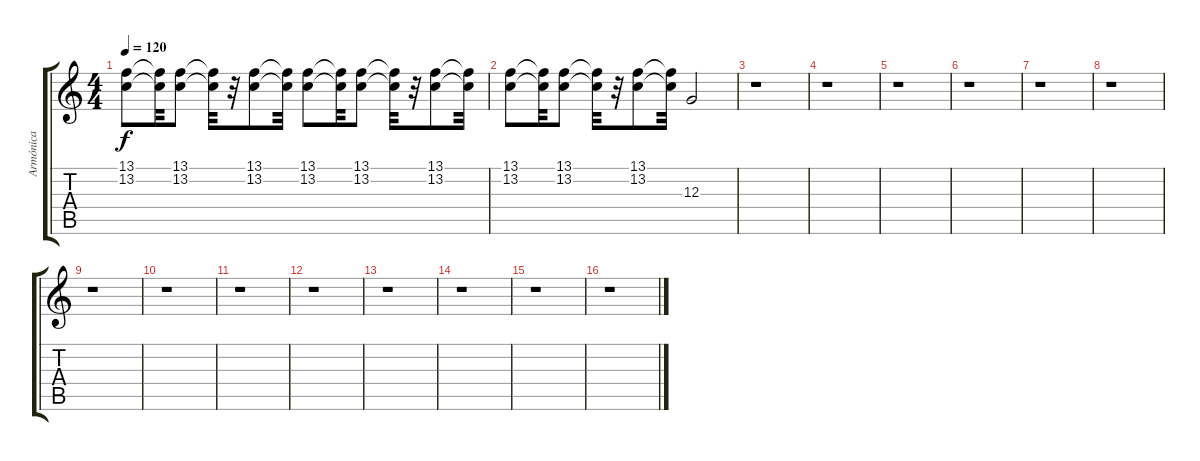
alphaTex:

\track ("Armónica" "Armónica") {instrument harmonica}
\staff {score tabs}
\tuning (E4 B3 G3 D3 A2 E2) {hide}
\ts (4 4)
\tempo 120
\clef g2
\ks c
(13.1 13.2).8{dy f} (13.1{t} 13.2{t}).32 (13.1 13.2).8 (13.1{t} 13.2{t}).32 r.32 (13.1 13.2).8 (13.1{t} 13.2{t}).32 (13.1 13.2).8 (13.1{t} 13.2{t}).32 (13.1 13.2).8 (13.1{t} 13.2{t}).32 r.32 (13.1 13.2).8 (13.1{t} 13.2{t}).32 |
(13.1 13.2).8 (13.1{t} 13.2{t}).32 (13.1 13.2).8 (13.1{t} 13.2{t}).32 r.32 (13.1 13.2).8 (13.1{t} 13.2{t}).32 12.3.2 |
r.1 |
r.1 |
r.1 |
r.1 |
r.1 |
r.1 |
r.1 |
r.1 |
r.1 |
r.1 |
r.1 |
r.1 |
r.1 |
r.1
